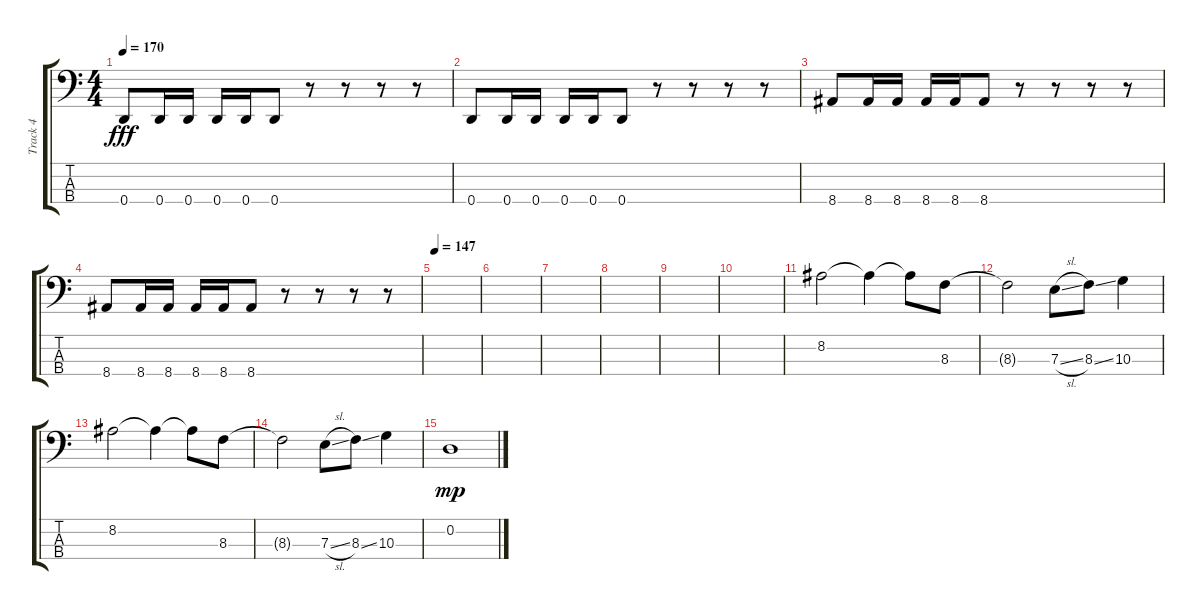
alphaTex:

\track ("Track 4" "Track 4") {instrument electricbasspick}
\staff {score tabs}
\tuning (G2 D2 A1 D1) {hide}
\ts (4 4)
\tempo 170
\clef f4
\ks c
0.4.8{dy fff} 0.4.16 0.4.16 0.4.16 0.4.16 0.4.8 r.8 r.8 r.8 r.8 |
0.4.8 0.4.16 0.4.16 0.4.16 0.4.16 0.4.8 r.8 r.8 r.8 r.8 |
8.4.8 8.4.16 8.4.16 8.4.16 8.4.16 8.4.8 r.8 r.8 r.8 r.8 |
8.4.8 8.4.16 8.4.16 8.4.16 8.4.16 8.4.8 r.8 r.8 r.8 r.8 |
\tempo 147
|
|
|
|
|
|
8.2.2 8.2{t}.4 8.2{t}.8 8.3.8 |
8.3{t}.2 7.3{sl}.8 8.3{ss}.8 10.3.4 |
8.2.2 8.2{t}.4 8.2{t}.8 8.3.8 |
8.3{t}.2 7.3{sl}.8 8.3{ss}.8 10.3.4 |
0.2.1{dy mp}
